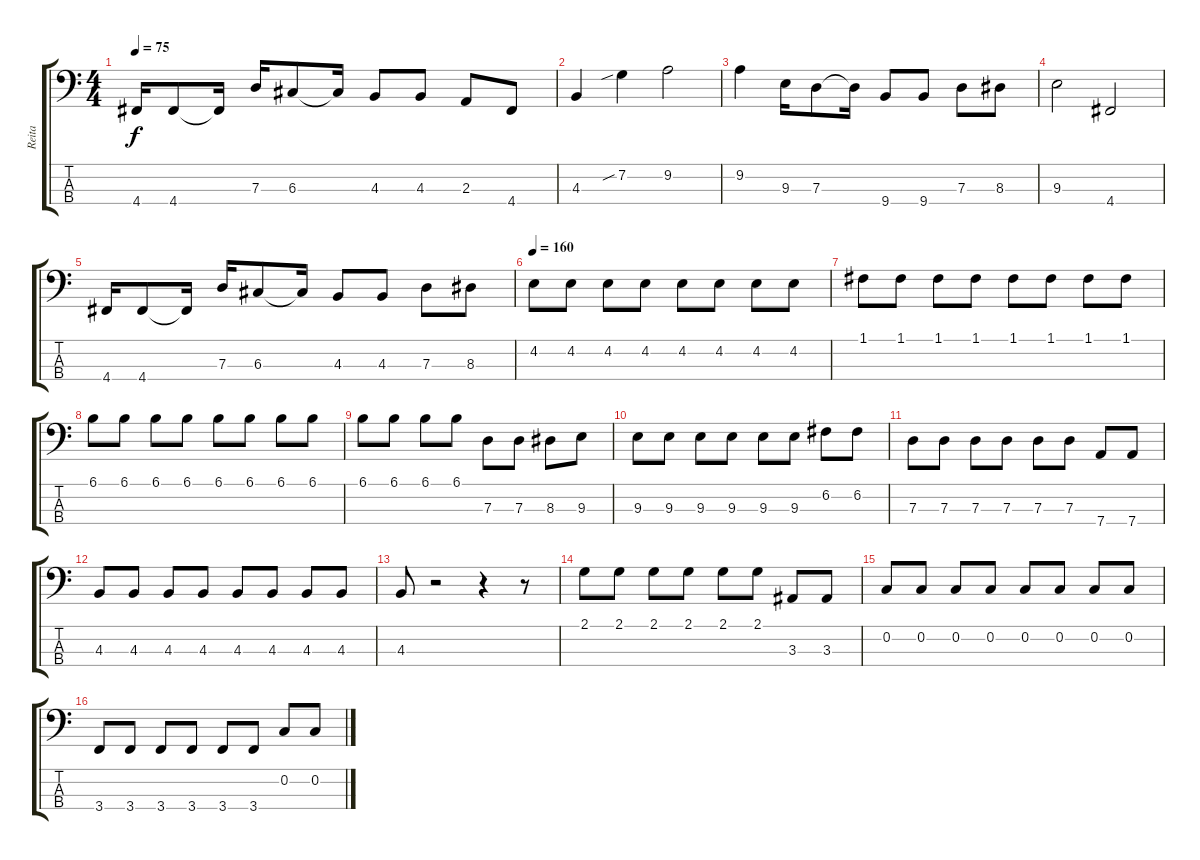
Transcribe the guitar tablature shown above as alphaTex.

\track ("Reita" "Reita") {instrument electricbasspick}
\staff {score tabs}
\tuning (F2 C2 G1 D1) {hide}
\ts (4 4)
\tempo 75
\clef f4
\ks c
4.4.16{dy f} 4.4.8 4.4{t}.16 7.3.16 6.3.8 6.3{t}.16 4.3.8 4.3.8 2.3.8 4.4.8 |
4.3.4 7.2{sib}.4 9.2.2 |
9.2.4 9.3.16 7.3.8 7.3{t}.16 9.4.8 9.4.8 7.3.8 8.3.8 |
9.3.2 4.4.2 |
4.4.16 4.4.8 4.4{t}.16 7.3.16 6.3.8 6.3{t}.16 4.3.8 4.3.8 7.3.8 8.3.8 |
\tempo 160
4.2.8 4.2.8 4.2.8 4.2.8 4.2.8 4.2.8 4.2.8 4.2.8 |
1.1.8 1.1.8 1.1.8 1.1.8 1.1.8 1.1.8 1.1.8 1.1.8 |
6.1.8 6.1.8 6.1.8 6.1.8 6.1.8 6.1.8 6.1.8 6.1.8 |
6.1.8 6.1.8 6.1.8 6.1.8 7.3.8 7.3.8 8.3.8 9.3.8 |
9.3.8 9.3.8 9.3.8 9.3.8 9.3.8 9.3.8 6.2.8 6.2.8 |
7.3.8 7.3.8 7.3.8 7.3.8 7.3.8 7.3.8 7.4.8 7.4.8 |
4.3.8 4.3.8 4.3.8 4.3.8 4.3.8 4.3.8 4.3.8 4.3.8 |
4.3.8 r.2 r.4 r.8 |
2.1.8 2.1.8 2.1.8 2.1.8 2.1.8 2.1.8 3.3.8 3.3.8 |
0.2.8 0.2.8 0.2.8 0.2.8 0.2.8 0.2.8 0.2.8 0.2.8 |
3.4.8 3.4.8 3.4.8 3.4.8 3.4.8 3.4.8 0.2.8 0.2.8
